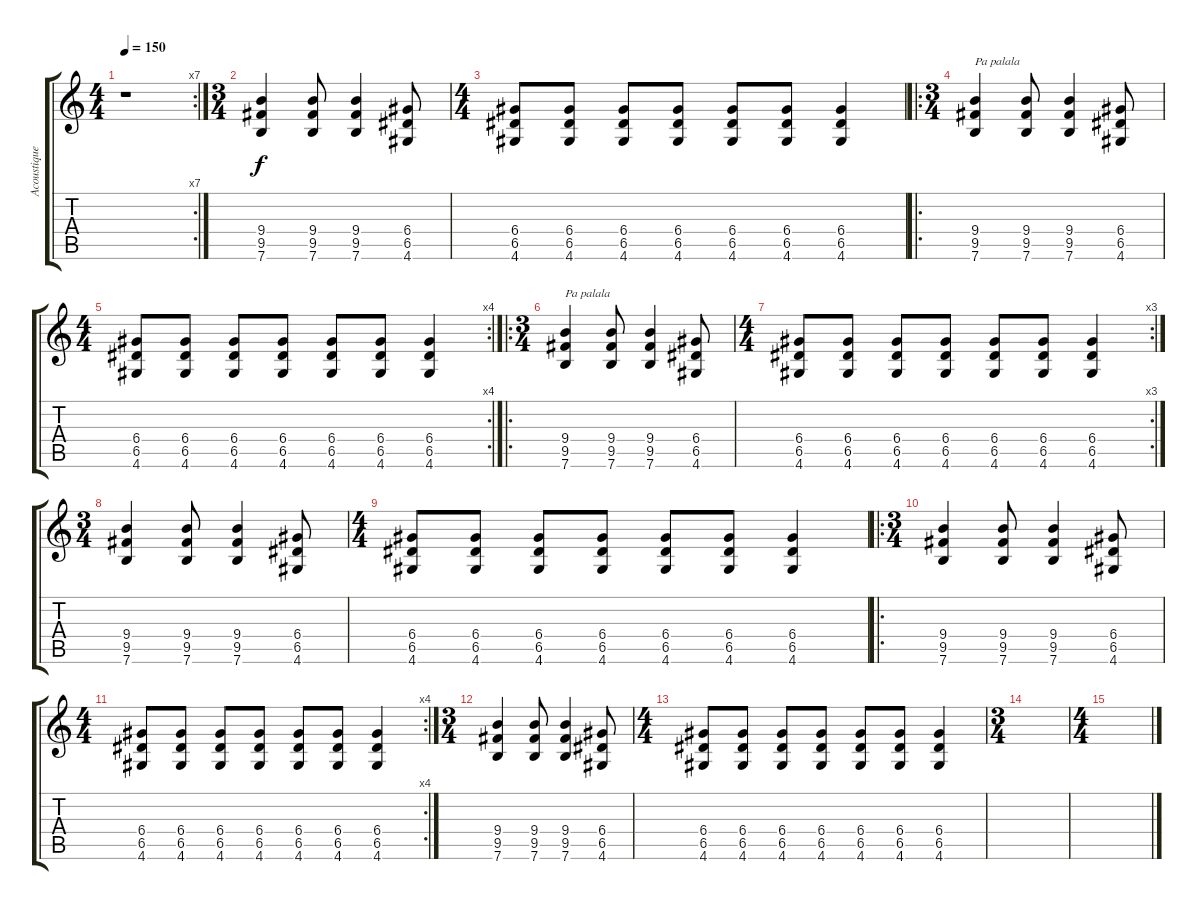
\track ("Acoustique" "Acoustique") {instrument acousticguitarsteel}
\staff {score tabs}
\tuning (E4 B3 G3 D3 A2 E2) {hide}
\rc 7
\ts (4 4)
\tempo 150
\clef g2
\ks c
r.1{dy f volume 1} |
\ts (3 4)
(9.4 9.5 7.6).4{volume 13} (9.4 9.5 7.6).8 (9.4 9.5 7.6).4 (6.4 6.5 4.6).8 |
\ts (4 4)
(6.4 6.5 4.6).8 (6.4 6.5 4.6).8 (6.4 6.5 4.6).8 (6.4 6.5 4.6).8 (6.4 6.5 4.6).8 (6.4 6.5 4.6).8 (6.4 6.5 4.6).4 |
\ro
\ts (3 4)
(9.4 9.5 7.6).4{txt "Pa palala"} (9.4 9.5 7.6).8 (9.4 9.5 7.6).4 (6.4 6.5 4.6).8 |
\rc 4
\ts (4 4)
(6.4 6.5 4.6).8 (6.4 6.5 4.6).8 (6.4 6.5 4.6).8 (6.4 6.5 4.6).8 (6.4 6.5 4.6).8 (6.4 6.5 4.6).8 (6.4 6.5 4.6).4 |
\ro
\ts (3 4)
(9.4 9.5 7.6).4{txt "Pa palala"} (9.4 9.5 7.6).8 (9.4 9.5 7.6).4 (6.4 6.5 4.6).8 |
\rc 3
\ts (4 4)
(6.4 6.5 4.6).8 (6.4 6.5 4.6).8 (6.4 6.5 4.6).8 (6.4 6.5 4.6).8 (6.4 6.5 4.6).8 (6.4 6.5 4.6).8 (6.4 6.5 4.6).4 |
\ts (3 4)
(9.4 9.5 7.6).4 (9.4 9.5 7.6).8 (9.4 9.5 7.6).4 (6.4 6.5 4.6).8 |
\ts (4 4)
(6.4 6.5 4.6).8 (6.4 6.5 4.6).8 (6.4 6.5 4.6).8 (6.4 6.5 4.6).8 (6.4 6.5 4.6).8 (6.4 6.5 4.6).8 (6.4 6.5 4.6).4 |
\ro
\ts (3 4)
(9.4 9.5 7.6).4 (9.4 9.5 7.6).8 (9.4 9.5 7.6).4 (6.4 6.5 4.6).8 |
\rc 4
\ts (4 4)
(6.4 6.5 4.6).8 (6.4 6.5 4.6).8 (6.4 6.5 4.6).8 (6.4 6.5 4.6).8 (6.4 6.5 4.6).8 (6.4 6.5 4.6).8 (6.4 6.5 4.6).4 |
\ts (3 4)
(9.4 9.5 7.6).4 (9.4 9.5 7.6).8 (9.4 9.5 7.6).4 (6.4 6.5 4.6).8 |
\ts (4 4)
(6.4 6.5 4.6).8 (6.4 6.5 4.6).8 (6.4 6.5 4.6).8 (6.4 6.5 4.6).8 (6.4 6.5 4.6).8 (6.4 6.5 4.6).8 (6.4 6.5 4.6).4 |
\ts (3 4)
|
\ts (4 4)
